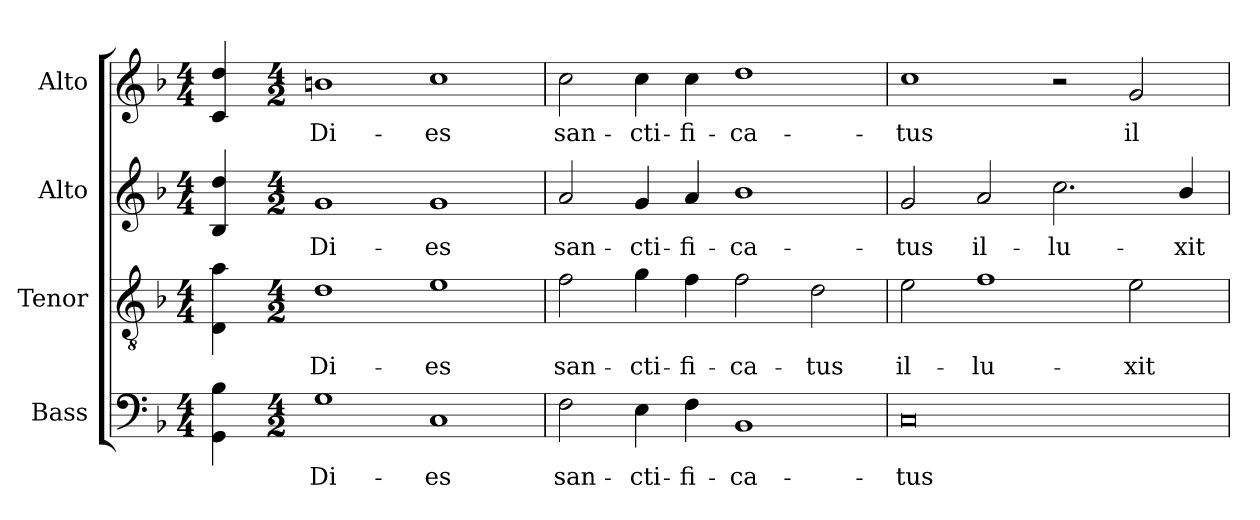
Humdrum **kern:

**kern	**text	**kern	**text	**kern	**text	**kern	**text
*part4	*part4	*part3	*part3	*part2	*part2	*part1	*part1
*staff4	*staff4	*staff3	*staff3	*staff2	*staff2	*staff1	*staff1
*I"Bass	*	*I"Tenor	*	*I"Alto	*	*I"Alto	*
*I'B.	*	*I'T.	*	*	*	*	*
!!LO:PB:g=z
*clefF4	*	*clefGv2	*	*clefG2	*	*clefG2	*
*	*	*ITrd7c12	*	*	*	*	*
*k[b-]	*	*k[b-]	*	*k[b-]	*	*k[b-]	*
*F:	*	*F:	*	*F:	*	*F:	*
*M4/4	*	*M4/4	*	*M4/4	*	*M4/4	*
=	=	=	=	=	=	=	=
4GGi\ 4B-i	.	4DDi\ 4Ai	.	4B-i/ 4ddi	.	4ci/ 4ddi	.
=1-	=1-	=1-	=1-	=1-	=1-	=1-	=1-
*M4/2	*	*M4/2	*	*M4/2	*	*M4/2	*
!	!LO:LY:b:color=#000000	!	!	!	!	!	!
!	!	!	!LO:LY:b:color=#000000	!	!	!	!
!	!	!	!	!	!LO:LY:b:color=#000000	!	!
!	!	!	!	!	!	!	!LO:LY:b:color=#000000
1Gi	Di-	1Di	Di-	1gi	Di-	1bni	Di-
!	!LO:LY:b:color=#000000	!	!	!	!	!	!
!	!	!	!LO:LY:b:color=#000000	!	!	!	!
!	!	!	!	!	!LO:LY:b:color=#000000	!	!
!	!	!	!	!	!	!	!LO:LY:b:color=#000000
1Ci	-es	1Ei	-es	1gi	-es	1cci	-es
=2	=2	=2	=2	=2	=2	=2	=2
!	!LO:LY:b:color=#000000	!	!	!	!	!	!
!	!	!	!LO:LY:b:color=#000000	!	!	!	!
!	!	!	!	!	!LO:LY:b:color=#000000	!	!
!	!	!	!	!	!	!	!LO:LY:b:color=#000000
2Fi\	san-	2Fi\	san-	2ai/	san-	2cci\	san-
!	!LO:LY:b:color=#000000	!	!	!	!	!	!
!	!	!	!LO:LY:b:color=#000000	!	!	!	!
!	!	!	!	!	!LO:LY:b:color=#000000	!	!
!	!	!	!	!	!	!	!LO:LY:b:color=#000000
4Ei\	-cti-	4Gi\	-cti-	4gi/	-cti-	4cci\	-cti-
!	!LO:LY:b:color=#000000	!	!	!	!	!	!
!	!	!	!LO:LY:b:color=#000000	!	!	!	!
!	!	!	!	!	!LO:LY:b:color=#000000	!	!
!	!	!	!	!	!	!	!LO:LY:b:color=#000000
4Fi\	-fi-	4Fi\	-fi-	4ai/	-fi-	4cci\	-fi-
!	!LO:LY:b:color=#000000	!	!	!	!	!	!
!	!	!	!LO:LY:b:color=#000000	!	!	!	!
!	!	!	!	!	!LO:LY:b:color=#000000	!	!
!	!	!	!	!	!	!	!LO:LY:b:color=#000000
1BB-i	-ca-	2Fi\	-ca-	1b-i	-ca-	1ddi	-ca-
!	!	!	!LO:LY:b:color=#000000	!	!	!	!
.	.	2Di\	-tus	.	.	.	.
=3	=3	=3	=3	=3	=3	=3	=3
!	!LO:LY:b:color=#000000	!	!	!	!	!	!
!	!	!	!LO:LY:b:color=#000000	!	!	!	!
!	!	!	!	!	!LO:LY:b:color=#000000	!	!
!	!	!	!	!	!	!	!LO:LY:b:color=#000000
0Ci	-tus	2Ei\	il-	2gi/	-tus	1cci	-tus
!	!	!	!LO:LY:b:color=#000000	!	!	!	!
!	!	!	!	!	!LO:LY:b:color=#000000	!	!
.	.	1Fi	-lu-	2ai/	il-	.	.
!	!	!	!	!	!LO:LY:b:color=#000000	!	!
.	.	.	.	2.cci\	-lu-	2r	.
!	!	!	!LO:LY:b:color=#000000	!	!	!	!
!	!	!	!	!	!	!	!LO:LY:b:color=#000000
.	.	2Ei\	-xit	.	.	2gi/	il-
!	!	!	!	!	!LO:LY:b:color=#000000	!	!
.	.	.	.	4b-i/	-xit	.	.
=	=	=	=	=	=	=	=
*-	*-	*-	*-	*-	*-	*-	*-
